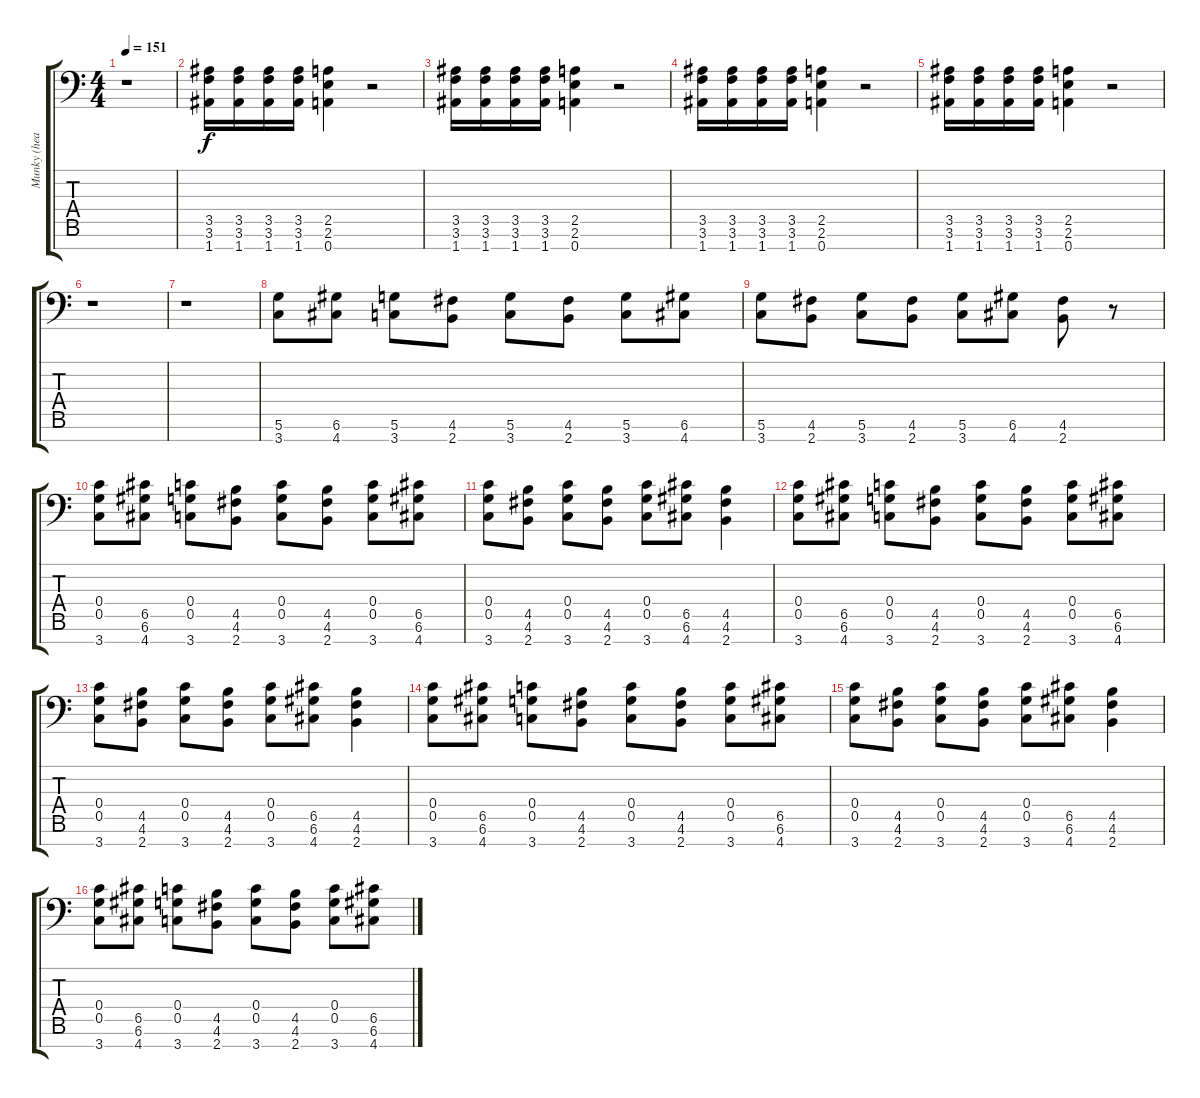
\track ("Munky (heavy dist-rythm)" "Munky (hea") {instrument overdrivenguitar}
\staff {score tabs}
\tuning (D4 A3 F3 C3 G2 D2 A1) {hide}
\ts (4 4)
\tempo 151
\clef f4
\ks c
r.1{dy f instrument overdrivenguitar} |
(3.5 3.6 1.7).16{volume 12} (3.5 3.6 1.7).16 (3.5 3.6 1.7).16 (3.5 3.6 1.7).16 (2.5 2.6 0.7).4 r.2 |
(3.5 3.6 1.7).16 (3.5 3.6 1.7).16 (3.5 3.6 1.7).16 (3.5 3.6 1.7).16 (2.5 2.6 0.7).4 r.2 |
(3.5 3.6 1.7).16 (3.5 3.6 1.7).16 (3.5 3.6 1.7).16 (3.5 3.6 1.7).16 (2.5 2.6 0.7).4 r.2 |
(3.5 3.6 1.7).16 (3.5 3.6 1.7).16 (3.5 3.6 1.7).16 (3.5 3.6 1.7).16 (2.5 2.6 0.7).4 r.2 |
r.1 |
r.1 |
(5.6 3.7).8{volume 10} (6.6 4.7).8 (5.6 3.7).8 (4.6 2.7).8 (5.6 3.7).8 (4.6 2.7).8 (5.6 3.7).8 (6.6 4.7).8 |
(5.6 3.7).8 (4.6 2.7).8 (5.6 3.7).8 (4.6 2.7).8 (5.6 3.7).8 (6.6 4.7).8 (4.6 2.7).8 r.8 |
(0.4 0.5 3.7).8 (6.5 6.6 4.7).8 (0.4 0.5 3.7).8 (4.5 4.6 2.7).8 (0.4 0.5 3.7).8 (4.5 4.6 2.7).8 (0.4 0.5 3.7).8 (6.5 6.6 4.7).8 |
(0.4 0.5 3.7).8 (4.5 4.6 2.7).8 (0.4 0.5 3.7).8 (4.5 4.6 2.7).8 (0.4 0.5 3.7).8 (6.5 6.6 4.7).8 (4.5 4.6 2.7).4 |
(0.4 0.5 3.7).8 (6.5 6.6 4.7).8 (0.4 0.5 3.7).8 (4.5 4.6 2.7).8 (0.4 0.5 3.7).8 (4.5 4.6 2.7).8 (0.4 0.5 3.7).8 (6.5 6.6 4.7).8 |
(0.4 0.5 3.7).8 (4.5 4.6 2.7).8 (0.4 0.5 3.7).8 (4.5 4.6 2.7).8 (0.4 0.5 3.7).8 (6.5 6.6 4.7).8 (4.5 4.6 2.7).4 |
(0.4 0.5 3.7).8 (6.5 6.6 4.7).8 (0.4 0.5 3.7).8 (4.5 4.6 2.7).8 (0.4 0.5 3.7).8 (4.5 4.6 2.7).8 (0.4 0.5 3.7).8 (6.5 6.6 4.7).8 |
(0.4 0.5 3.7).8 (4.5 4.6 2.7).8 (0.4 0.5 3.7).8 (4.5 4.6 2.7).8 (0.4 0.5 3.7).8 (6.5 6.6 4.7).8 (4.5 4.6 2.7).4 |
(0.4 0.5 3.7).8 (6.5 6.6 4.7).8 (0.4 0.5 3.7).8 (4.5 4.6 2.7).8 (0.4 0.5 3.7).8 (4.5 4.6 2.7).8 (0.4 0.5 3.7).8 (6.5 6.6 4.7).8
